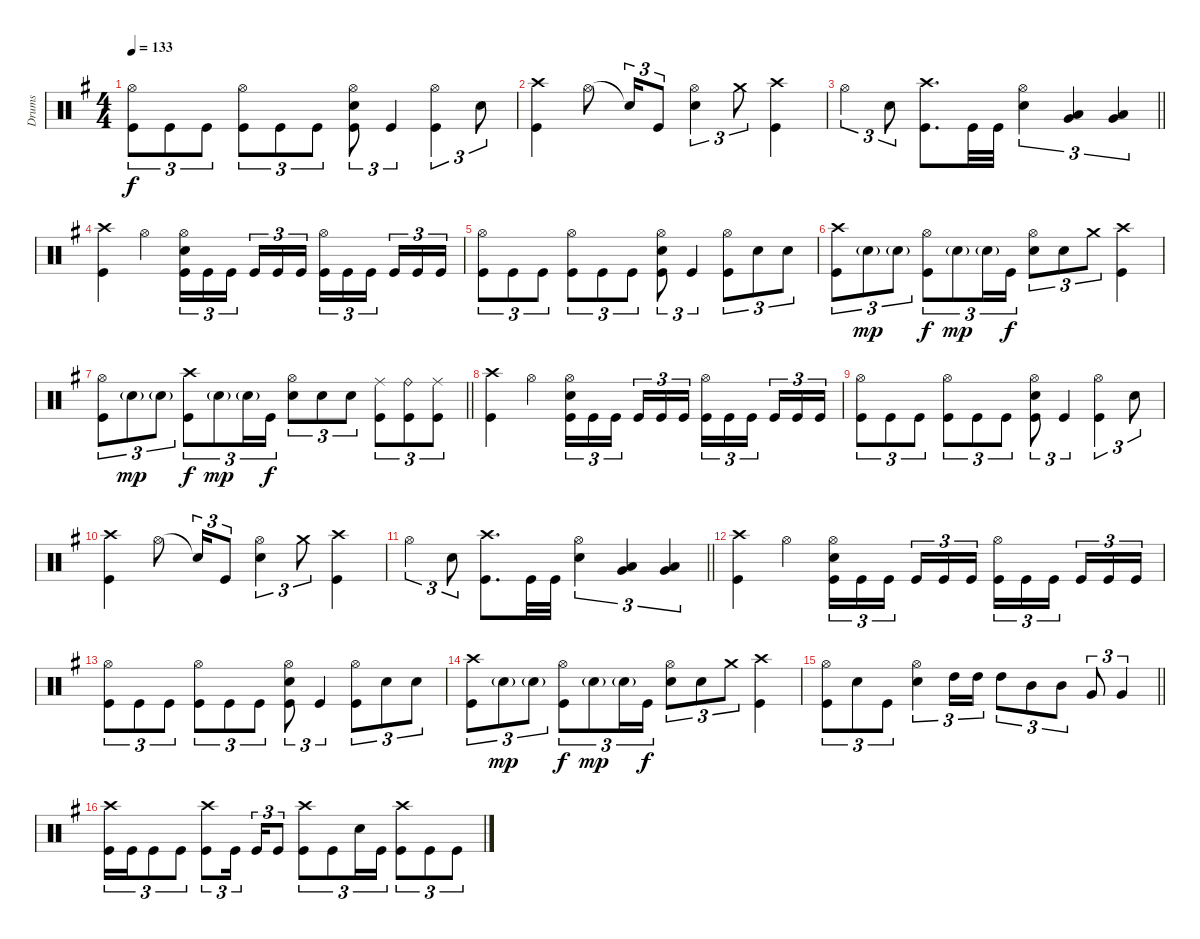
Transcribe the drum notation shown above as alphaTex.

\track ("Drums" "Drums") {instrument percussion}
\staff
\articulation defaults
\ts (4 4)
\tempo 133
\clef neutral
\ks eminor
("Hi-Hat (open)" "Kick (hit)").8{tu (3 2) dy f} "Kick (hit)".8{tu (3 2)} "Kick (hit)".8{tu (3 2)} ("Hi-Hat (open)" "Kick (hit)").8{tu (3 2)} "Kick (hit)".8{tu (3 2)} "Kick (hit)".8{tu (3 2)} ("Hi-Hat (open)" "Electric Snare (hit)" "Kick (hit)").8{tu (3 2)} "Kick (hit)".4{tu (3 2)} ("Hi-Hat (open)" "Kick (hit)").4{tu (3 2)} "Electric Snare (hit)".8{tu (3 2)} |
("Crash high (hit)" "Kick (hit)").4 "Hi-Hat (open)".8 "Snare (hit)"{t}.16{tu (3 2)} "Kick (hit)".8{tu (3 2)} ("Hi-Hat (open)" "Electric Snare (hit)").4{tu (3 2)} "Crash medium (hit)".8{tu (3 2)} ("Crash high (hit)" "Kick (hit)").4 |
\barLineRight lightlight "Hi-Hat (open)".4{tu (3 2)} "Electric Snare (hit)".8{tu (3 2)}
("Crash high (hit)" "Kick (hit)").8{d} "Kick (hit)".32 "Kick (hit)".32 ("Hi-Hat (open)" "Electric Snare (hit)").4{tu (3 2)} ("Low Tom (hit)" "Very Low Tom (hit)").4{tu (3 2)} ("Very Low Tom (hit)" "Low Floor Tom (hit)").4{tu (3 2)} |
("Crash high (hit)" "Kick (hit)").4 "Hi-Hat (open)".4 ("Hi-Hat (open)" "Electric Snare (hit)" "Kick (hit)").16{tu (3 2)} "Kick (hit)".16{tu (3 2)} "Kick (hit)".16{tu (3 2) beam splitsecondary} "Kick (hit)".16{tu (3 2)} "Kick (hit)".16{tu (3 2)} "Kick (hit)".16{tu (3 2)} ("Hi-Hat (open)" "Kick (hit)").16{tu (3 2)} "Kick (hit)".16{tu (3 2)} "Kick (hit)".16{tu (3 2) beam splitsecondary} "Kick (hit)".16{tu (3 2)} "Kick (hit)".16{tu (3 2)} "Kick (hit)".16{tu (3 2)} |
("Hi-Hat (open)" "Kick (hit)").8{tu (3 2)} "Kick (hit)".8{tu (3 2)} "Kick (hit)".8{tu (3 2)} ("Hi-Hat (open)" "Kick (hit)").8{tu (3 2)} "Kick (hit)".8{tu (3 2)} "Kick (hit)".8{tu (3 2)} ("Hi-Hat (open)" "Electric Snare (hit)" "Kick (hit)").8{tu (3 2)} "Kick (hit)".4{tu (3 2)} ("Hi-Hat (open)" "Kick (hit)").8{tu (3 2)} "Electric Snare (hit)".8{tu (3 2)} "Electric Snare (hit)".8{tu (3 2)} |
("Crash high (hit)" "Kick (hit)").8{tu (3 2)} "Electric Snare (hit)"{g}.8{tu (3 2) dy mp} "Electric Snare (hit)"{g}.8{tu (3 2)} ("Hi-Hat (open)" "Kick (hit)").8{tu (3 2) dy f} "Electric Snare (hit)"{g}.8{tu (3 2) dy mp} "Electric Snare (hit)"{g}.16{tu (3 2)} "Kick (hit)".16{tu (3 2) dy f} ("Hi-Hat (open)" "Electric Snare (hit)").8{tu (3 2)} "Electric Snare (hit)".8{tu (3 2)} "Crash medium (hit)".8{tu (3 2)} ("Crash high (hit)" "Kick (hit)").4 |
\barLineRight lightlight
("Hi-Hat (open)" "Kick (hit)").8{tu (3 2)} "Electric Snare (hit)"{g}.8{tu (3 2) dy mp} "Electric Snare (hit)"{g}.8{tu (3 2)} ("Crash high (hit)" "Kick (hit)").8{tu (3 2) dy f} "Electric Snare (hit)"{g}.8{tu (3 2) dy mp} "Electric Snare (hit)"{g}.16{tu (3 2)} "Kick (hit)".16{tu (3 2) dy f} ("Hi-Hat (open)" "Electric Snare (hit)").8{tu (3 2)} "Electric Snare (hit)".8{tu (3 2)} "Electric Snare (hit)".8{tu (3 2)} ("Ride (middle)" "Kick (hit)").8{tu (3 2)} ("Ride (bell)" "Kick (hit)").8{tu (3 2)} ("Ride (middle)" "Kick (hit)").8{tu (3 2)} |
("Crash high (hit)" "Kick (hit)").4 "Hi-Hat (open)".4 ("Hi-Hat (open)" "Electric Snare (hit)" "Kick (hit)").16{tu (3 2)} "Kick (hit)".16{tu (3 2)} "Kick (hit)".16{tu (3 2) beam splitsecondary} "Kick (hit)".16{tu (3 2)} "Kick (hit)".16{tu (3 2)} "Kick (hit)".16{tu (3 2)} ("Hi-Hat (open)" "Kick (hit)").16{tu (3 2)} "Kick (hit)".16{tu (3 2)} "Kick (hit)".16{tu (3 2) beam splitsecondary} "Kick (hit)".16{tu (3 2)} "Kick (hit)".16{tu (3 2)} "Kick (hit)".16{tu (3 2)} |
("Hi-Hat (open)" "Kick (hit)").8{tu (3 2)} "Kick (hit)".8{tu (3 2)} "Kick (hit)".8{tu (3 2)} ("Hi-Hat (open)" "Kick (hit)").8{tu (3 2)} "Kick (hit)".8{tu (3 2)} "Kick (hit)".8{tu (3 2)} ("Hi-Hat (open)" "Electric Snare (hit)" "Kick (hit)").8{tu (3 2)} "Kick (hit)".4{tu (3 2)} ("Hi-Hat (open)" "Kick (hit)").4{tu (3 2)} "Electric Snare (hit)".8{tu (3 2)} |
("Crash high (hit)" "Kick (hit)").4 "Hi-Hat (open)".8 "Snare (hit)"{t}.16{tu (3 2)} "Kick (hit)".8{tu (3 2)} ("Hi-Hat (open)" "Electric Snare (hit)").4{tu (3 2)} "Crash medium (hit)".8{tu (3 2)} ("Crash high (hit)" "Kick (hit)").4 |
\barLineRight lightlight "Hi-Hat (open)".4{tu (3 2)} "Electric Snare (hit)".8{tu (3 2)}
("Crash high (hit)" "Kick (hit)").8{d} "Kick (hit)".32 "Kick (hit)".32 ("Hi-Hat (open)" "Electric Snare (hit)").4{tu (3 2)} ("Low Tom (hit)" "Very Low Tom (hit)").4{tu (3 2)} ("Very Low Tom (hit)" "Low Floor Tom (hit)").4{tu (3 2)} |
("Crash high (hit)" "Kick (hit)").4 "Hi-Hat (open)".4 ("Hi-Hat (open)" "Electric Snare (hit)" "Kick (hit)").16{tu (3 2)} "Kick (hit)".16{tu (3 2)} "Kick (hit)".16{tu (3 2) beam splitsecondary} "Kick (hit)".16{tu (3 2)} "Kick (hit)".16{tu (3 2)} "Kick (hit)".16{tu (3 2)} ("Hi-Hat (open)" "Kick (hit)").16{tu (3 2)} "Kick (hit)".16{tu (3 2)} "Kick (hit)".16{tu (3 2) beam splitsecondary} "Kick (hit)".16{tu (3 2)} "Kick (hit)".16{tu (3 2)} "Kick (hit)".16{tu (3 2)} |
("Hi-Hat (open)" "Kick (hit)").8{tu (3 2)} "Kick (hit)".8{tu (3 2)} "Kick (hit)".8{tu (3 2)} ("Hi-Hat (open)" "Kick (hit)").8{tu (3 2)} "Kick (hit)".8{tu (3 2)} "Kick (hit)".8{tu (3 2)} ("Hi-Hat (open)" "Electric Snare (hit)" "Kick (hit)").8{tu (3 2)} "Kick (hit)".4{tu (3 2)} ("Hi-Hat (open)" "Kick (hit)").8{tu (3 2)} "Electric Snare (hit)".8{tu (3 2)} "Electric Snare (hit)".8{tu (3 2)} |
("Crash high (hit)" "Kick (hit)").8{tu (3 2)} "Electric Snare (hit)"{g}.8{tu (3 2) dy mp} "Electric Snare (hit)"{g}.8{tu (3 2)} ("Hi-Hat (open)" "Kick (hit)").8{tu (3 2) dy f} "Electric Snare (hit)"{g}.8{tu (3 2) dy mp} "Electric Snare (hit)"{g}.16{tu (3 2)} "Kick (hit)".16{tu (3 2) dy f} ("Hi-Hat (open)" "Electric Snare (hit)").8{tu (3 2)} "Electric Snare (hit)".8{tu (3 2)} "Crash medium (hit)".8{tu (3 2)} ("Crash high (hit)" "Kick (hit)").4 |
\barLineRight lightlight
("Hi-Hat (open)" "Kick (hit)").8{tu (3 2)} "Electric Snare (hit)".8{tu (3 2)} "Kick (hit)".8{tu (3 2)} ("Hi-Hat (open)" "Electric Snare (hit)").4{tu (3 2)} "High Tom (hit)".16{tu (3 2)} "High Tom (hit)".16{tu (3 2)} "High Tom (hit)".8{tu (3 2)} "Mid Tom (hit)".8{tu (3 2)} "Mid Tom (hit)".8{tu (3 2)} "Very Low Tom (hit)".8{tu (3 2)} "Very Low Tom (hit)".4{tu (3 2)} |
\section ("" "")
("Crash high (hit)" "Kick (hit)").16{tu (3 2)} "Kick (hit)".16{tu (3 2)} "Kick (hit)".8{tu (3 2)} "Kick (hit)".8{tu (3 2)} ("Crash high (hit)" "Kick (hit)").8{tu (3 2)} "Kick (hit)".16{tu (3 2) beam splitsecondary} "Kick (hit)".16{tu (3 2)} "Kick (hit)".8{tu (3 2)} ("Crash high (hit)" "Kick (hit)").8{tu (3 2)} "Kick (hit)".8{tu (3 2)} "Electric Snare (hit)".16{tu (3 2)} "Kick (hit)".16{tu (3 2)} ("Crash high (hit)" "Kick (hit)").8{tu (3 2)} "Kick (hit)".8{tu (3 2)} "Kick (hit)".8{tu (3 2)}
